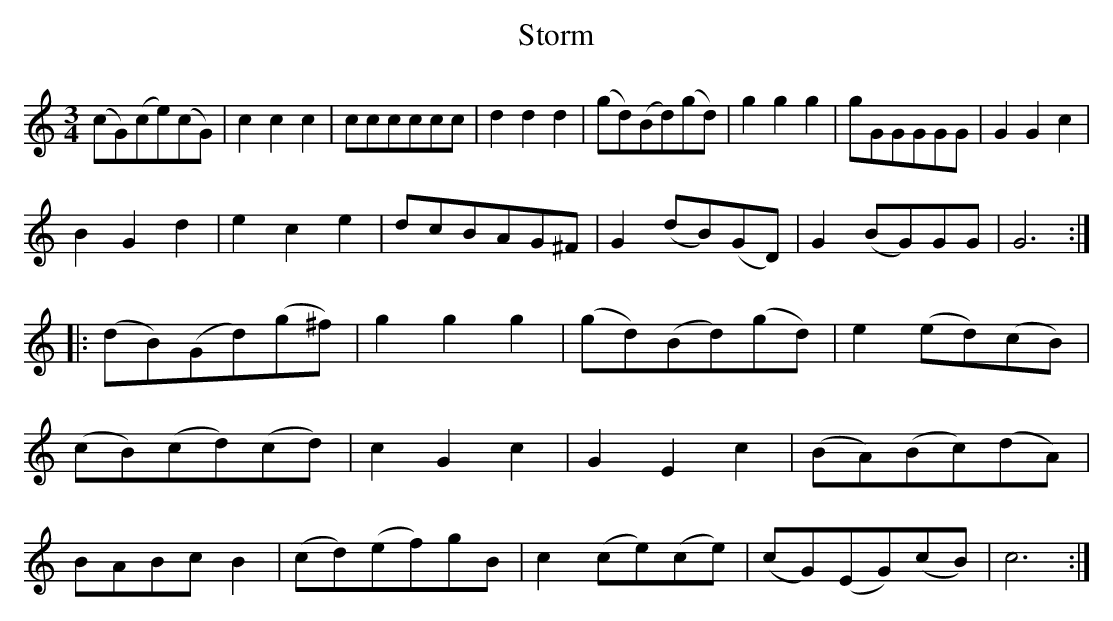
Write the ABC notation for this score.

X:1
T:Storm
M:3/4
K:Cmaj
(cG)(ce)(cG)|c2c2c2|cccccc|d2d2d2|(gd)(Bd)(gd)|g2g2g2|gGGGGG|G2G2c2|
B2G2d2|e2c2e2|dcBAG^F|G2(dB)(GD)|G2(BG)GG|G6:|
|:(dB)(Gd)(g^f)|g2g2g2|(gd)(Bd)(gd)|e2(ed)(cB)|
(cB)(cd)(cd)|c2G2c2|G2E2c2|(BA)(Bc)(dA)|
BABcB2|(cd)(ef)gB|c2(ce)(ce)|(cG)(EG)(cB)|c6:|
